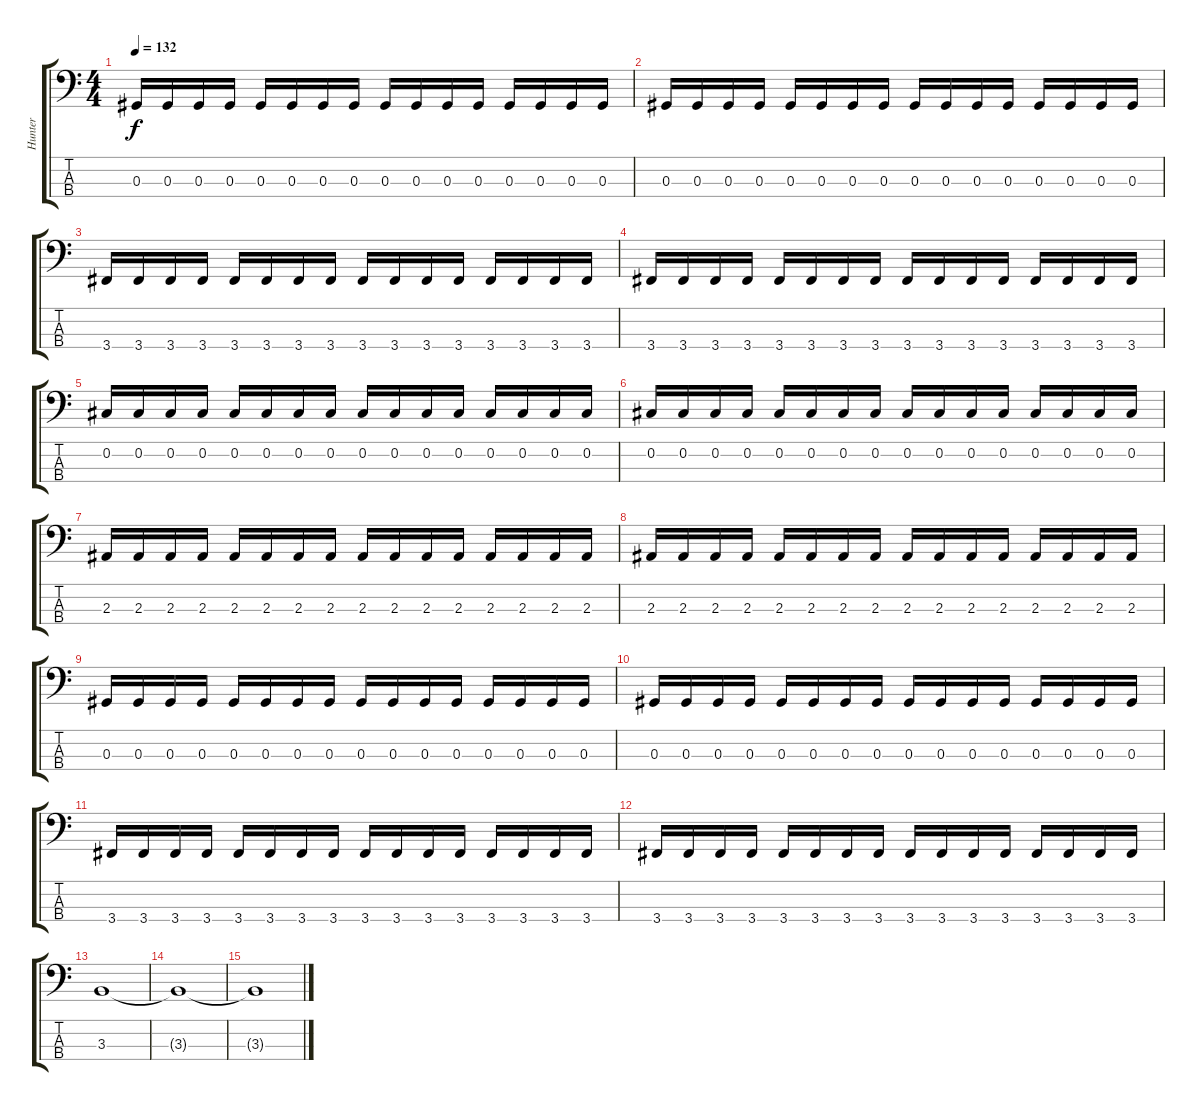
\track ("Hunter" "Hunter") {instrument electricbassfinger}
\staff {score tabs}
\tuning (Gb2 Db2 Ab1 Eb1) {hide}
\ts (4 4)
\tempo 132
\clef f4
\ks c
0.3.16{dy f} 0.3.16 0.3.16 0.3.16 0.3.16 0.3.16 0.3.16 0.3.16 0.3.16 0.3.16 0.3.16 0.3.16 0.3.16 0.3.16 0.3.16 0.3.16 |
0.3.16 0.3.16 0.3.16 0.3.16 0.3.16 0.3.16 0.3.16 0.3.16 0.3.16 0.3.16 0.3.16 0.3.16 0.3.16 0.3.16 0.3.16 0.3.16 |
3.4.16 3.4.16 3.4.16 3.4.16 3.4.16 3.4.16 3.4.16 3.4.16 3.4.16 3.4.16 3.4.16 3.4.16 3.4.16 3.4.16 3.4.16 3.4.16 |
3.4.16 3.4.16 3.4.16 3.4.16 3.4.16 3.4.16 3.4.16 3.4.16 3.4.16 3.4.16 3.4.16 3.4.16 3.4.16 3.4.16 3.4.16 3.4.16 |
0.2.16 0.2.16 0.2.16 0.2.16 0.2.16 0.2.16 0.2.16 0.2.16 0.2.16 0.2.16 0.2.16 0.2.16 0.2.16 0.2.16 0.2.16 0.2.16 |
0.2.16 0.2.16 0.2.16 0.2.16 0.2.16 0.2.16 0.2.16 0.2.16 0.2.16 0.2.16 0.2.16 0.2.16 0.2.16 0.2.16 0.2.16 0.2.16 |
2.3.16 2.3.16 2.3.16 2.3.16 2.3.16 2.3.16 2.3.16 2.3.16 2.3.16 2.3.16 2.3.16 2.3.16 2.3.16 2.3.16 2.3.16 2.3.16 |
2.3.16 2.3.16 2.3.16 2.3.16 2.3.16 2.3.16 2.3.16 2.3.16 2.3.16 2.3.16 2.3.16 2.3.16 2.3.16 2.3.16 2.3.16 2.3.16 |
0.3.16 0.3.16 0.3.16 0.3.16 0.3.16 0.3.16 0.3.16 0.3.16 0.3.16 0.3.16 0.3.16 0.3.16 0.3.16 0.3.16 0.3.16 0.3.16 |
0.3.16 0.3.16 0.3.16 0.3.16 0.3.16 0.3.16 0.3.16 0.3.16 0.3.16 0.3.16 0.3.16 0.3.16 0.3.16 0.3.16 0.3.16 0.3.16 |
3.4.16 3.4.16 3.4.16 3.4.16 3.4.16 3.4.16 3.4.16 3.4.16 3.4.16 3.4.16 3.4.16 3.4.16 3.4.16 3.4.16 3.4.16 3.4.16 |
3.4.16 3.4.16 3.4.16 3.4.16 3.4.16 3.4.16 3.4.16 3.4.16 3.4.16 3.4.16 3.4.16 3.4.16 3.4.16 3.4.16 3.4.16 3.4.16 |
3.3.1 |
3.3{t}.1 |
3.3{t}.1
